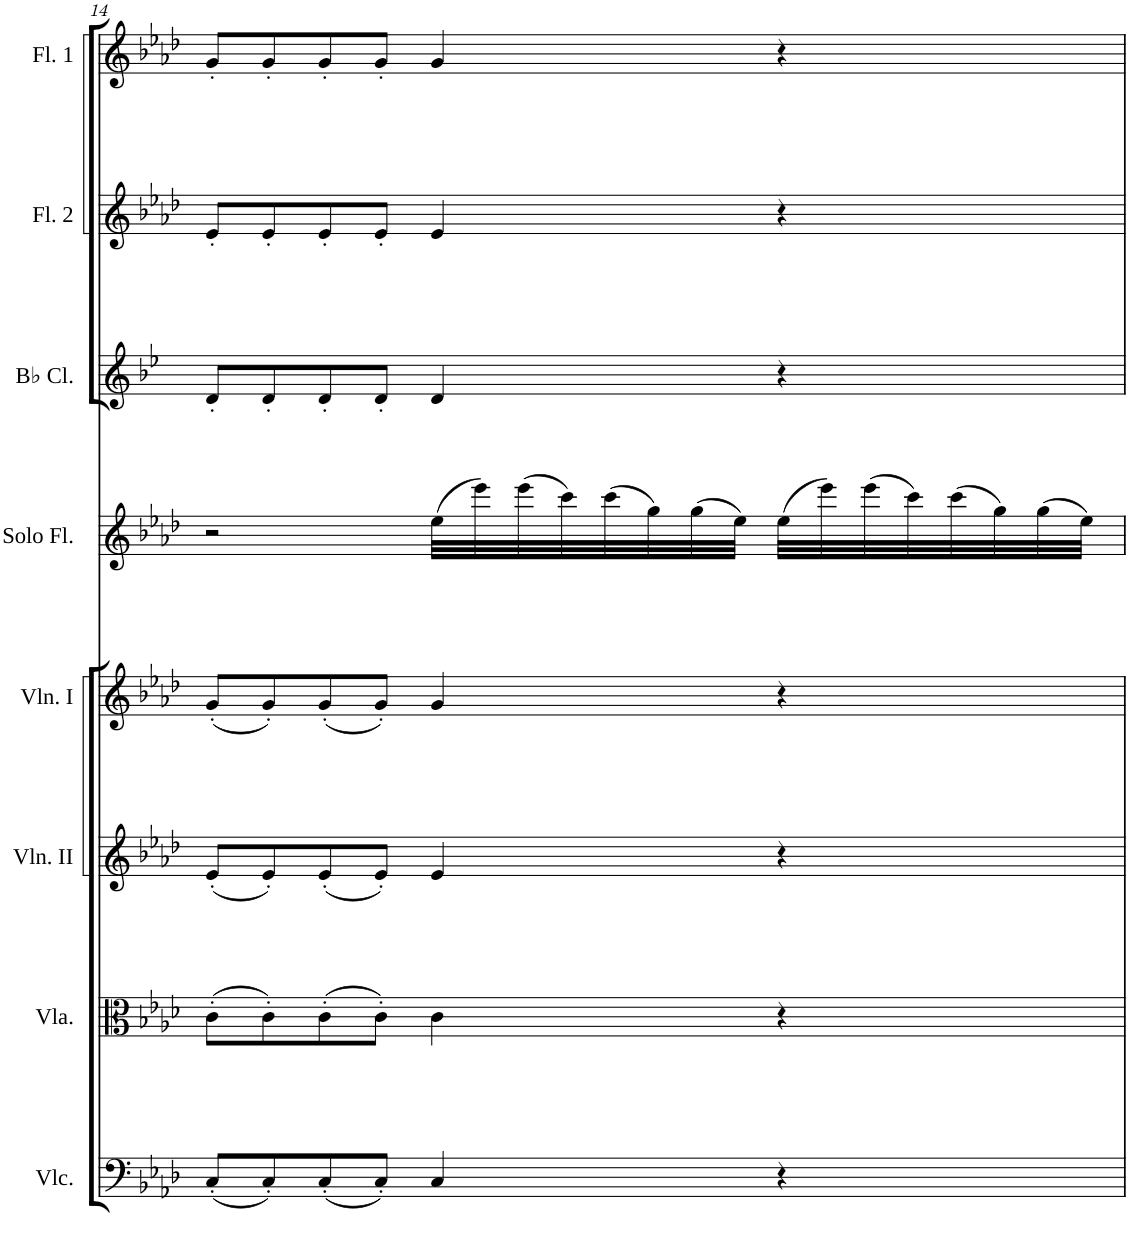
**kern	**kern	**kern	**kern	**kern	**kern	**kern	**kern
*part8	*part7	*part6	*part5	*part4	*part3	*part2	*part1
*staff8	*staff7	*staff6	*staff5	*staff4	*staff3	*staff2	*staff1
*I"Violoncello	*I"Viola	*I"Violin II	*I"Violin I	*I"Solo Flute	*I"Bb Clarinet	*I"Flute 2	*I"Flute 1
*I'Vlc.	*I'Vla.	*I'Vln. II	*I'Vln. I	*I'Solo Fl.	*I'Bb Cl.	*I'Fl. 2	*I'Fl. 1
!!LO:PB:g=z
*clefF4	*clefC3	*clefG2	*clefG2	*clefG2	*clefG2	*clefG2	*clefG2
*	*	*	*	*	*Trd1c2	*	*
*k[b-e-a-d-]	*k[b-e-a-d-]	*k[b-e-a-d-]	*k[b-e-a-d-]	*k[b-e-a-d-]	*k[b-e-]	*k[b-e-a-d-]	*k[b-e-a-d-]
*M4/4	*M4/4	*M4/4	*M4/4	*M4/4	*M4/4	*M4/4	*M4/4
*met(c)	*met(c)	*met(c)	*met(c)	*met(c)	*met(c)	*met(c)	*met(c)
=14	=14	=14	=14	=14	=14	=14	=14
(8C'/L	(8c'\L	(8e-'/L	(8g'/L	2r	8d'/L	8e-'/L	8g'/L
8C'/)	8c'\)	8e-'/)	8g'/)	.	8d'/	8e-'/	8g'/
(8C'/	(8c'\	(8e-'/	(8g'/	.	8d'/	8e-'/	8g'/
8C'/J)	8c'\J)	8e-'/J)	8g'/J)	.	8d'/J	8e-'/J	8g'/J
4C/	4c\	4e-/	4g/	(32ee-\LLL	4d/	4e-/	4g/
.	.	.	.	32eee-\)	.	.	.
.	.	.	.	(32eee-\	.	.	.
.	.	.	.	32ccc\)	.	.	.
.	.	.	.	(32ccc\	.	.	.
.	.	.	.	32gg\)	.	.	.
.	.	.	.	(32gg\	.	.	.
.	.	.	.	32ee-\JJJ)	.	.	.
4r	4r	4r	4r	(32ee-\LLL	4r	4r	4r
.	.	.	.	32eee-\)	.	.	.
.	.	.	.	(32eee-\	.	.	.
.	.	.	.	32ccc\)	.	.	.
.	.	.	.	(32ccc\	.	.	.
.	.	.	.	32gg\)	.	.	.
.	.	.	.	(32gg\	.	.	.
.	.	.	.	32ee-\JJJ)	.	.	.
=	=	=	=	=	=	=	=
*-	*-	*-	*-	*-	*-	*-	*-
